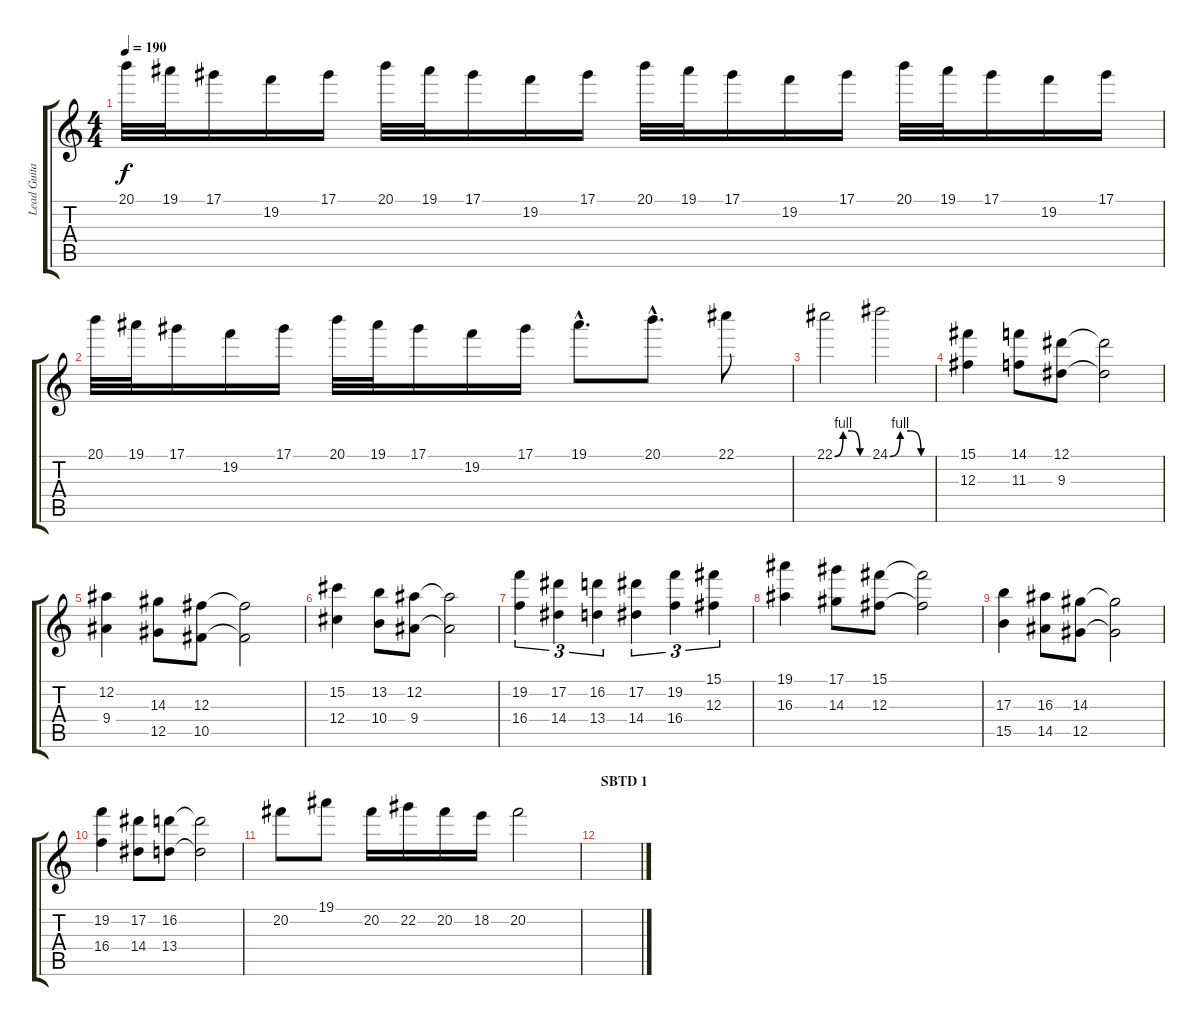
\track ("Lead Guitar" "Lead Guita") {instrument distortionguitar}
\staff {score tabs}
\tuning (Eb4 Bb3 Gb3 Db3 Ab2 Eb2) {hide}
\ts (4 4)
\tempo 190
\clef g2
\ks c
20.1.32{dy f} 19.1.32 17.1.16 19.2.16 17.1.16 20.1.32 19.1.32 17.1.16 19.2.16 17.1.16 20.1.32 19.1.32 17.1.16 19.2.16 17.1.16 20.1.32 19.1.32 17.1.16 19.2.16 17.1.16 |
20.1.32 19.1.32 17.1.16 19.2.16 17.1.16 20.1.32 19.1.32 17.1.16 19.2.16 17.1.16 19.1{hac}.8{d} 20.1{hac}.8{d} 22.1.8 |
22.1{be (custom 0 0 15 4 30 4 45 0 60 0)}.2 24.1{be (custom 0 0 15 4 30 4 45 0 60 0)}.2 |
(15.1 12.3).4 (14.1 11.3).8 (12.1 9.3).8 (12.1{t} 9.3{t}).2 |
(12.2 9.4).4 (14.3 12.5).8 (12.3 10.5).8 (12.3{t} 10.5{t}).2 |
(15.2 12.4).4 (13.2 10.4).8 (12.2 9.4).8 (12.2{t} 9.4{t}).2 |
(19.2 16.4).4{tu (3 2)} (17.2 14.4).4{tu (3 2)} (16.2 13.4).4{tu (3 2)} (17.2 14.4).4{tu (3 2)} (19.2 16.4).4{tu (3 2)} (15.1 12.3).4{tu (3 2)} |
(19.1 16.3).4 (17.1 14.3).8 (15.1 12.3).8 (15.1{t} 12.3{t}).2 |
(17.3 15.5).4 (16.3 14.5).8 (14.3 12.5).8 (14.3{t} 12.5{t}).2 |
(19.2 16.4).4 (17.2 14.4).8 (16.2 13.4).8 (16.2{t} 13.4{t}).2 |
20.2.8 19.1.8 20.2.16 22.2.16 20.2.16 18.2.16 20.2.2 |
\section ("" "SBTD 1")
